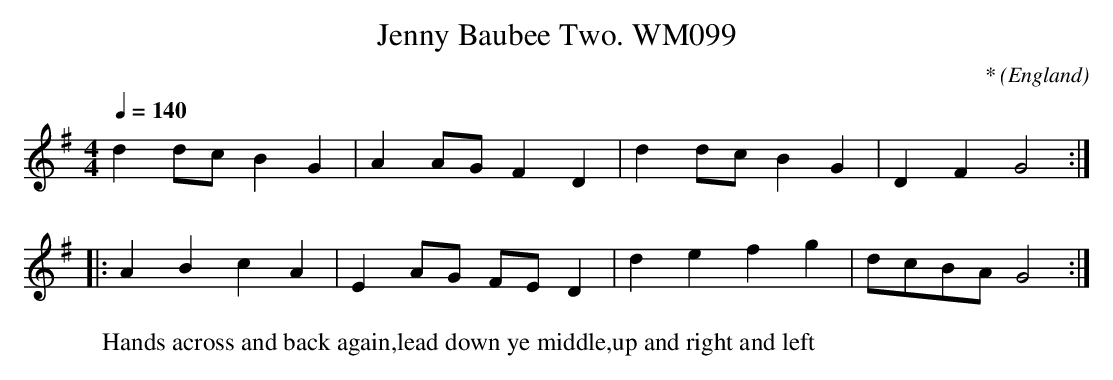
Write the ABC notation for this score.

X:1
T:Jenny Baubee Two. WM099
M:4/4
L:1/4
Q:140
C:*
O:England
W:Hands across and back again,lead down ye middle,up and right and left
K:G
dd/c/BG|AA/G/FD|dd/c/BG|DFG2:|!
|:ABcA|EA/G/ F/E/D|defg|d/c/B/A/G2:|]
